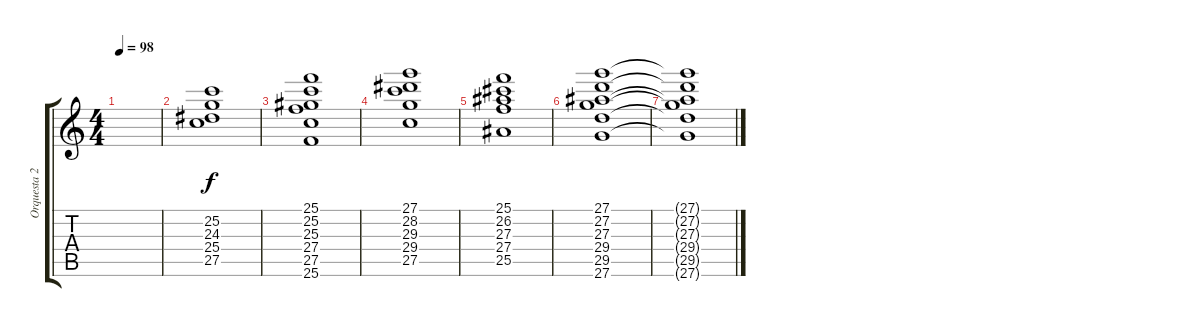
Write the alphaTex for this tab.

\track ("Orquesta 2" "Orquesta 2") {instrument stringensemble1}
\staff {score tabs}
\tuning (E4 B3 G3 D3 A2 E2) {hide}
\ts (4 4)
\tempo 98
\clef g2
\ks c
|
(25.2 24.3 25.4 27.5).1 |
(25.1 25.2 25.3 27.4 27.5 25.6).1 |
(27.1 28.2 29.3 29.4 27.5).1 |
(25.1 26.2 27.3 27.4 25.5).1 |
(27.1 27.2 27.3 29.4 29.5 27.6).1 |
(27.1{t} 27.2{t} 27.3{t} 29.4{t} 29.5{t} 27.6{t}).1
